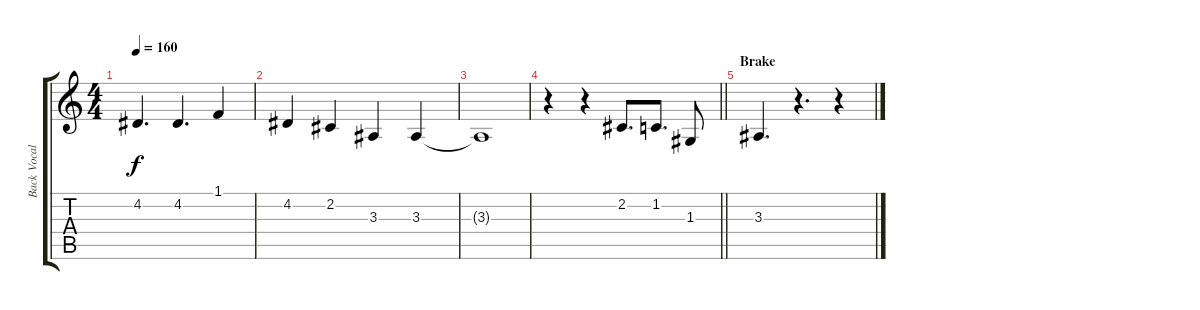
\track ("Back Vocal" "Back Vocal") {instrument lead1square}
\staff {score tabs}
\tuning (E4 B3 G3 D3 A2 E2) {hide}
\ts (4 4)
\tempo 160
\clef g2
\ks c
4.2.4{d dy f} 4.2.4{d} 1.1.4 |
4.2.4 2.2.4 3.3.4 3.3.4 |
3.3{t}.1 |
\barLineRight lightlight
r.4 r.4 2.2.8{d} 1.2.8{d} 1.3.8 |
\section ("" "Brake")
3.3.4{d} r.4{d} r.4
